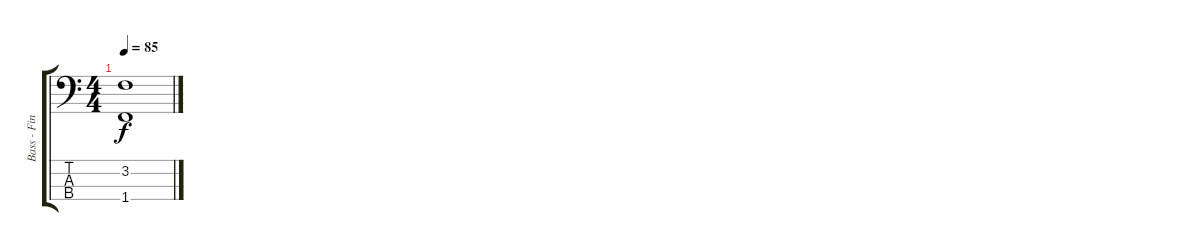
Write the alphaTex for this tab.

\track ("Bass - Finger" "Bass - Fin") {instrument electricbassfinger}
\staff {score tabs}
\tuning (G2 D2 A1 E1) {hide}
\ts (4 4)
\tempo 85
\clef f4
\ks c
(3.2 1.4).1{dy f}
